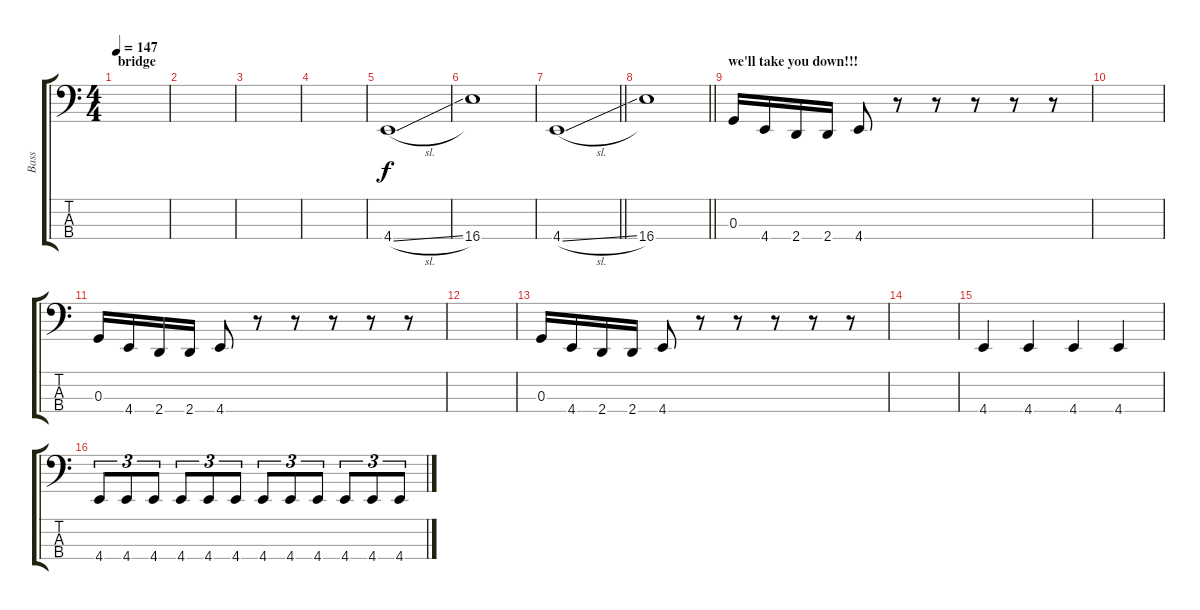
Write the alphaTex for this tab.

\track ("Bass" "Bass") {instrument slapbass2}
\staff {score tabs}
\tuning (F2 C2 G1 C1) {hide}
\ts (4 4)
\section ("" "bridge")
\tempo 147
\clef f4
\ks c
|
|
|
|
4.4{sl}.1 |
16.4.1 |
\barLineRight lightlight
4.4{sl}.1 |
\barLineRight lightlight
16.4.1 |
\section ("" "we'll take you down!!!")
0.3.16 4.4.16 2.4.16 2.4.16 4.4.8 r.8 r.8 r.8 r.8 r.8 |
|
0.3.16 4.4.16 2.4.16 2.4.16 4.4.8 r.8 r.8 r.8 r.8 r.8 |
|
0.3.16 4.4.16 2.4.16 2.4.16 4.4.8 r.8 r.8 r.8 r.8 r.8 |
|
4.4.4 4.4.4 4.4.4 4.4.4 |
4.4.8{tu (3 2)} 4.4.8{tu (3 2)} 4.4.8{tu (3 2)} 4.4.8{tu (3 2)} 4.4.8{tu (3 2)} 4.4.8{tu (3 2)} 4.4.8{tu (3 2)} 4.4.8{tu (3 2)} 4.4.8{tu (3 2)} 4.4.8{tu (3 2)} 4.4.8{tu (3 2)} 4.4.8{tu (3 2)}
